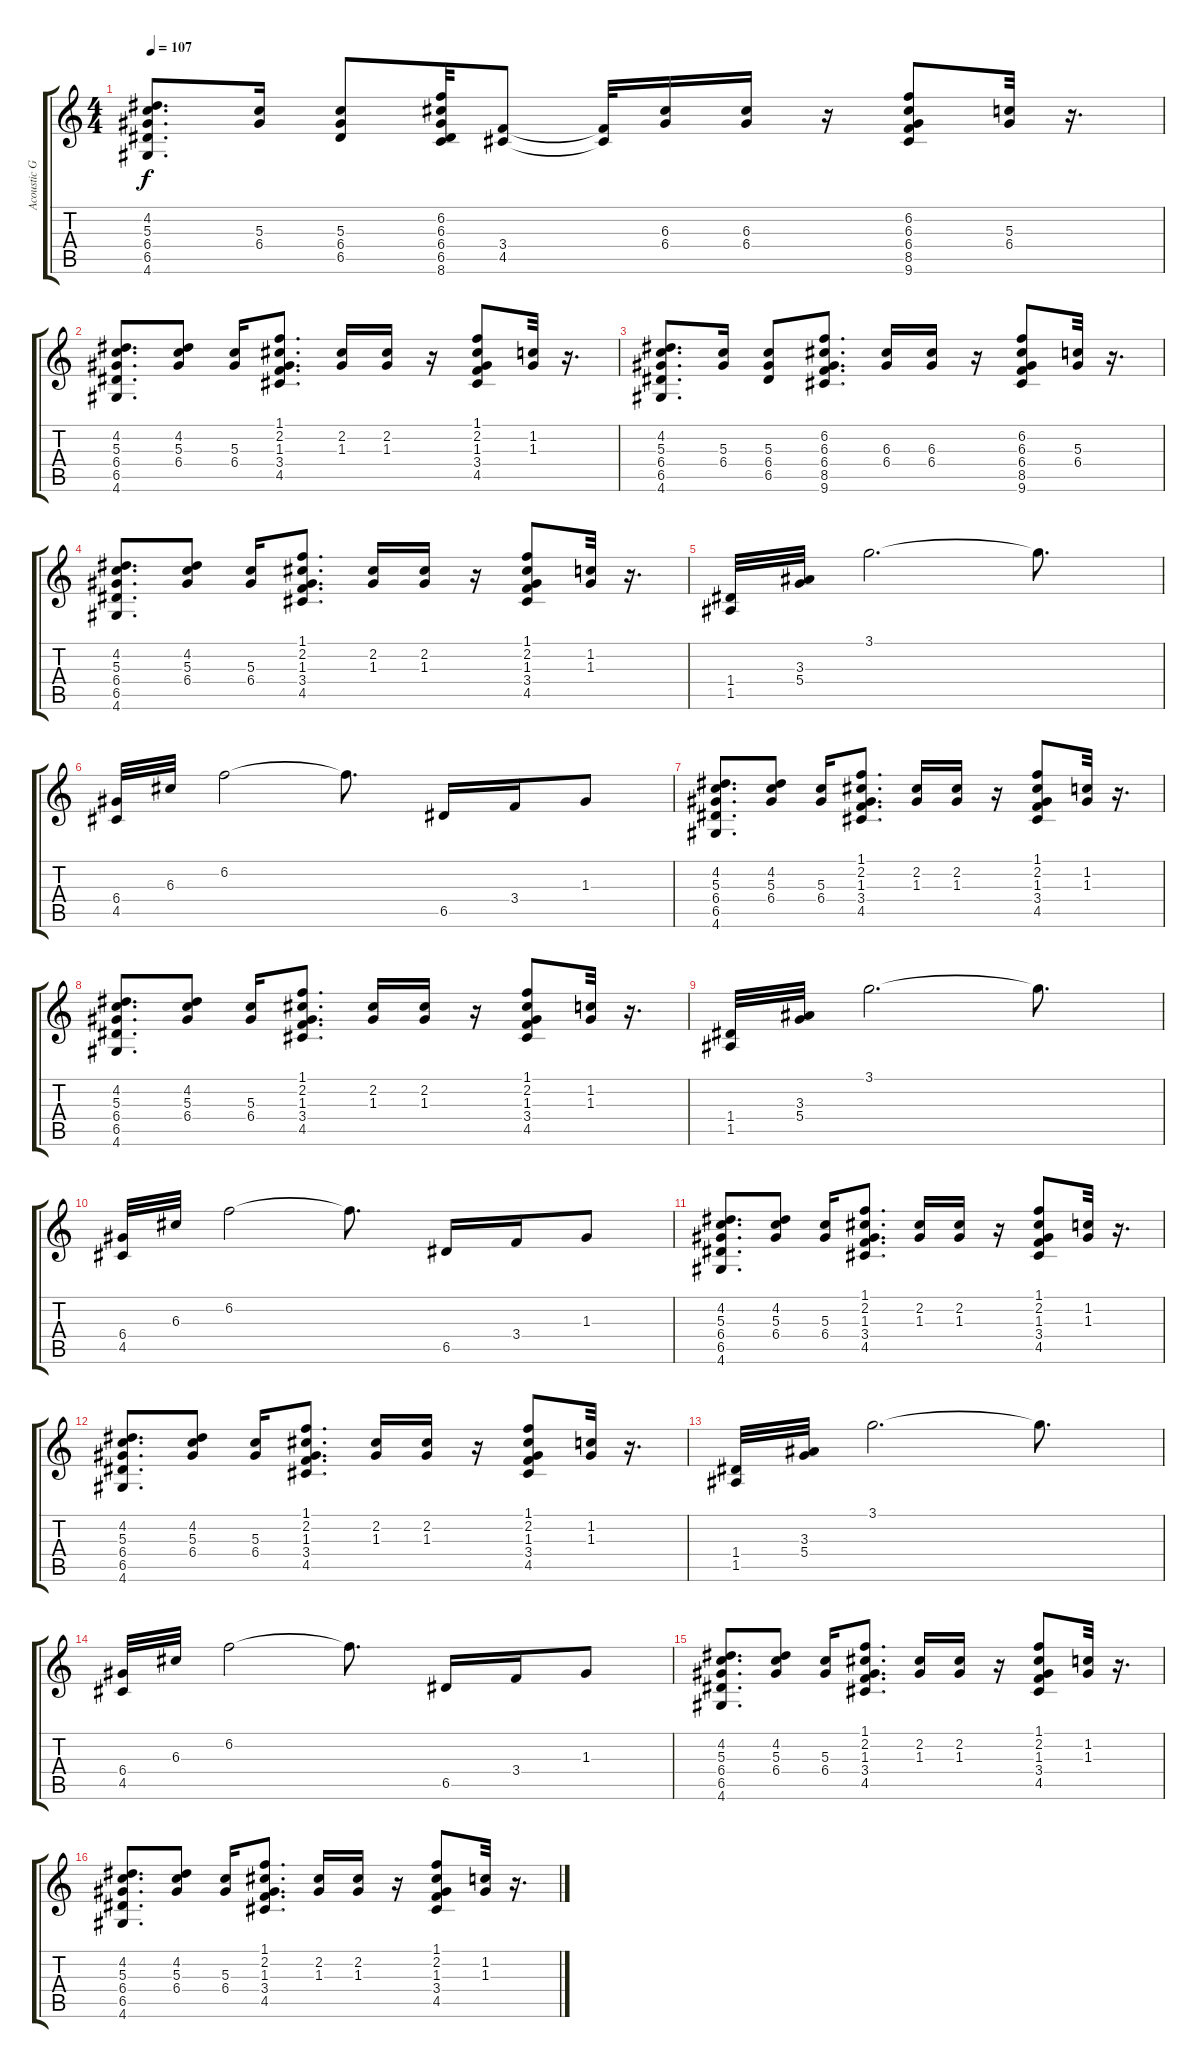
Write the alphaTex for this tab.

\track ("Acoustic Guitar" "Acoustic G") {instrument acousticguitarsteel}
\staff {score tabs}
\tuning (E4 B3 G3 D3 A2 E2) {hide}
\ts (4 4)
\tempo 107
\clef g2
\ks c
(4.2 5.3 6.4 6.5 4.6).8{d dy f} (5.3 6.4).16 (5.3 6.4 6.5).8 (6.2 6.3 6.4 6.5 8.6).32 (3.4 4.5).8 (3.4{t} 4.5{t}).32 (6.3 6.4).16 (6.3 6.4).16 r.16 (6.2 6.3 6.4 8.5 9.6).8 (5.3 6.4).32 r.16{d} |
(4.2 5.3 6.4 6.5 4.6).8{d} (4.2 5.3 6.4).8 (5.3 6.4).16 (1.1 2.2 1.3 3.4 4.5).8{d} (2.2 1.3).16 (2.2 1.3).16 r.16 (1.1 2.2 1.3 3.4 4.5).8 (1.2 1.3).32 r.16{d} |
(4.2 5.3 6.4 6.5 4.6).8{d} (5.3 6.4).16 (5.3 6.4 6.5).8 (6.2 6.3 6.4 8.5 9.6).8{d} (6.3 6.4).16 (6.3 6.4).16 r.16 (6.2 6.3 6.4 8.5 9.6).8 (5.3 6.4).32 r.16{d} |
(4.2 5.3 6.4 6.5 4.6).8{d} (4.2 5.3 6.4).8 (5.3 6.4).16 (1.1 2.2 1.3 3.4 4.5).8{d} (2.2 1.3).16 (2.2 1.3).16 r.16 (1.1 2.2 1.3 3.4 4.5).8 (1.2 1.3).32 r.16{d} |
(1.4 1.5).32 (3.3 5.4).32 3.1.2{d} 3.1{t}.8{d} |
(6.4 4.5).32 6.3.32 6.2.2 6.2{t}.8{d} 6.5.16 3.4.16 1.3.8 |
(4.2 5.3 6.4 6.5 4.6).8{d} (4.2 5.3 6.4).8 (5.3 6.4).16 (1.1 2.2 1.3 3.4 4.5).8{d} (2.2 1.3).16 (2.2 1.3).16 r.16 (1.1 2.2 1.3 3.4 4.5).8 (1.2 1.3).32 r.16{d} |
(4.2 5.3 6.4 6.5 4.6).8{d} (4.2 5.3 6.4).8 (5.3 6.4).16 (1.1 2.2 1.3 3.4 4.5).8{d} (2.2 1.3).16 (2.2 1.3).16 r.16 (1.1 2.2 1.3 3.4 4.5).8 (1.2 1.3).32 r.16{d} |
(1.4 1.5).32 (3.3 5.4).32 3.1.2{d} 3.1{t}.8{d} |
(6.4 4.5).32 6.3.32 6.2.2 6.2{t}.8{d} 6.5.16 3.4.16 1.3.8 |
(4.2 5.3 6.4 6.5 4.6).8{d} (4.2 5.3 6.4).8 (5.3 6.4).16 (1.1 2.2 1.3 3.4 4.5).8{d} (2.2 1.3).16 (2.2 1.3).16 r.16 (1.1 2.2 1.3 3.4 4.5).8 (1.2 1.3).32 r.16{d} |
(4.2 5.3 6.4 6.5 4.6).8{d} (4.2 5.3 6.4).8 (5.3 6.4).16 (1.1 2.2 1.3 3.4 4.5).8{d} (2.2 1.3).16 (2.2 1.3).16 r.16 (1.1 2.2 1.3 3.4 4.5).8 (1.2 1.3).32 r.16{d} |
(1.4 1.5).32 (3.3 5.4).32 3.1.2{d} 3.1{t}.8{d} |
(6.4 4.5).32 6.3.32 6.2.2 6.2{t}.8{d} 6.5.16 3.4.16 1.3.8 |
(4.2 5.3 6.4 6.5 4.6).8{d} (4.2 5.3 6.4).8 (5.3 6.4).16 (1.1 2.2 1.3 3.4 4.5).8{d} (2.2 1.3).16 (2.2 1.3).16 r.16 (1.1 2.2 1.3 3.4 4.5).8 (1.2 1.3).32 r.16{d} |
(4.2 5.3 6.4 6.5 4.6).8{d} (4.2 5.3 6.4).8 (5.3 6.4).16 (1.1 2.2 1.3 3.4 4.5).8{d} (2.2 1.3).16 (2.2 1.3).16 r.16 (1.1 2.2 1.3 3.4 4.5).8 (1.2 1.3).32 r.16{d}
